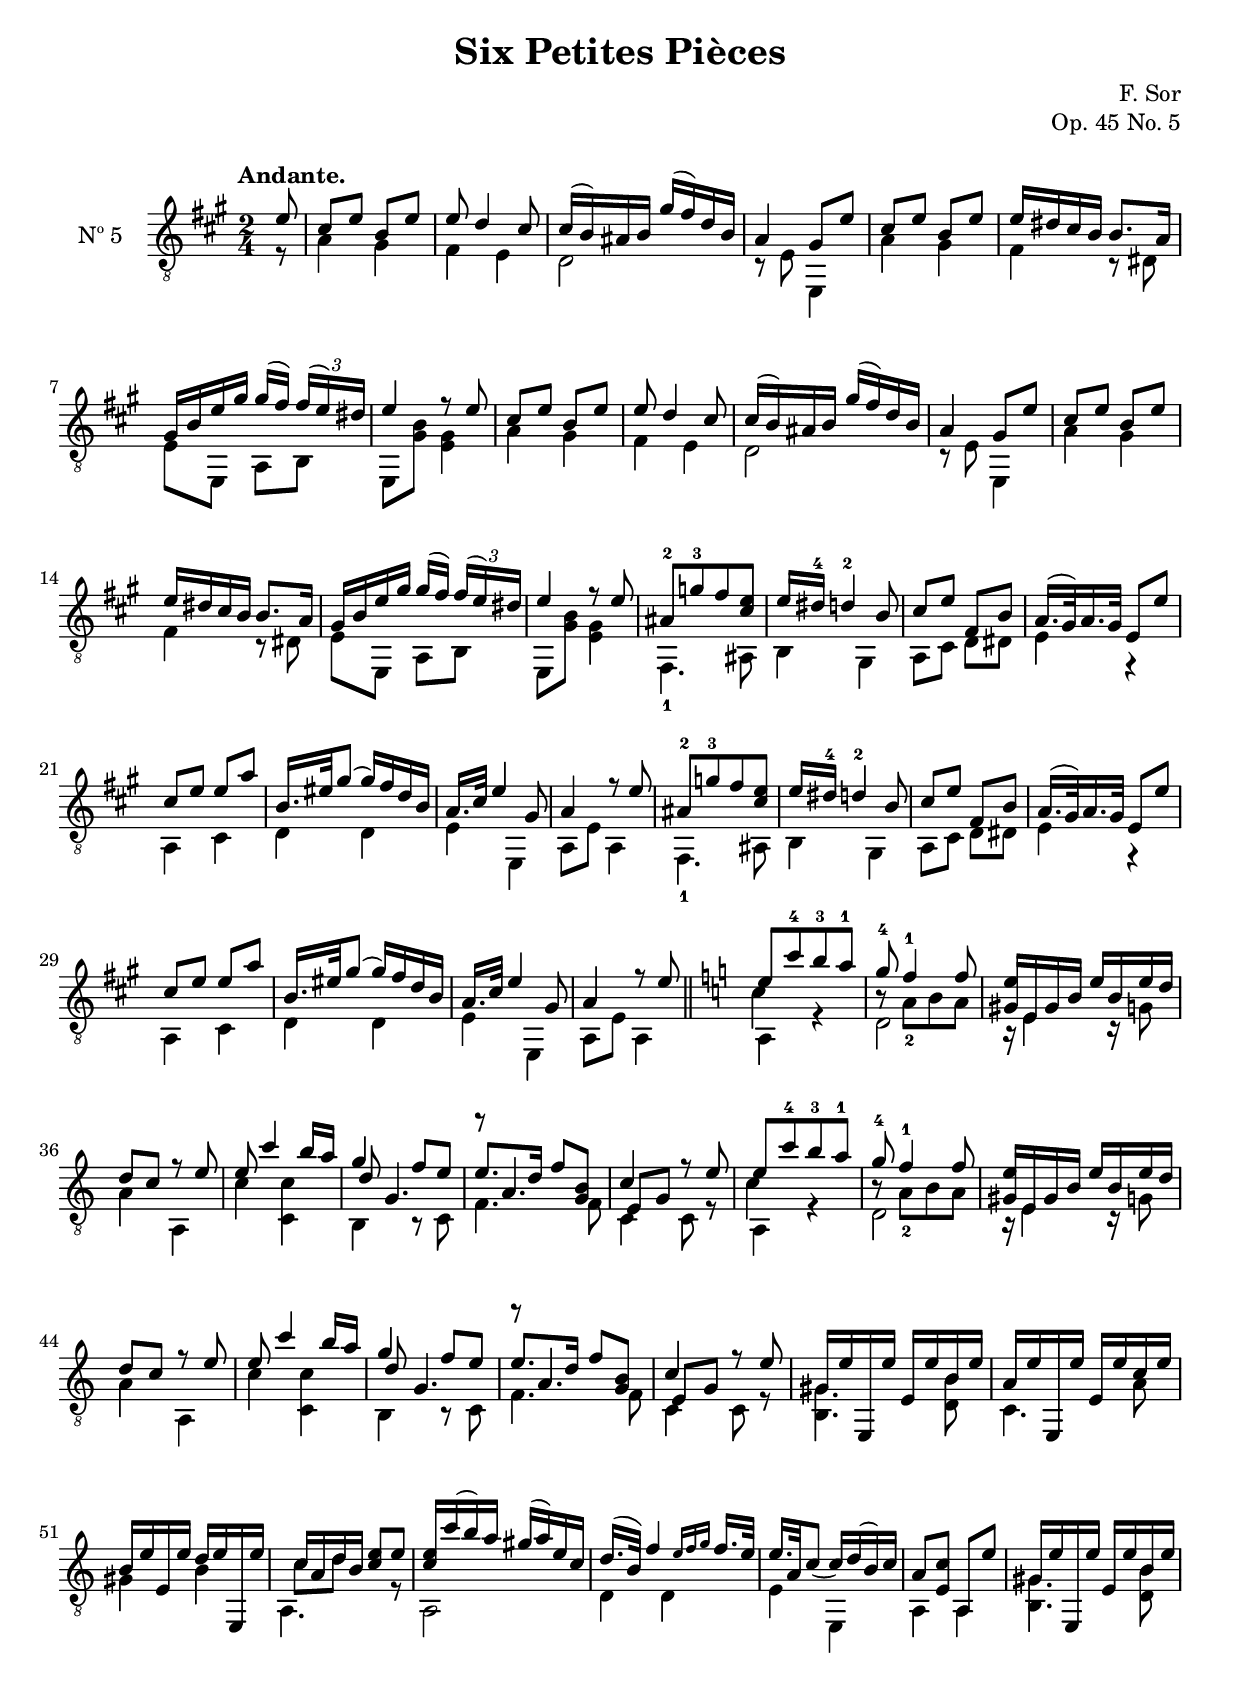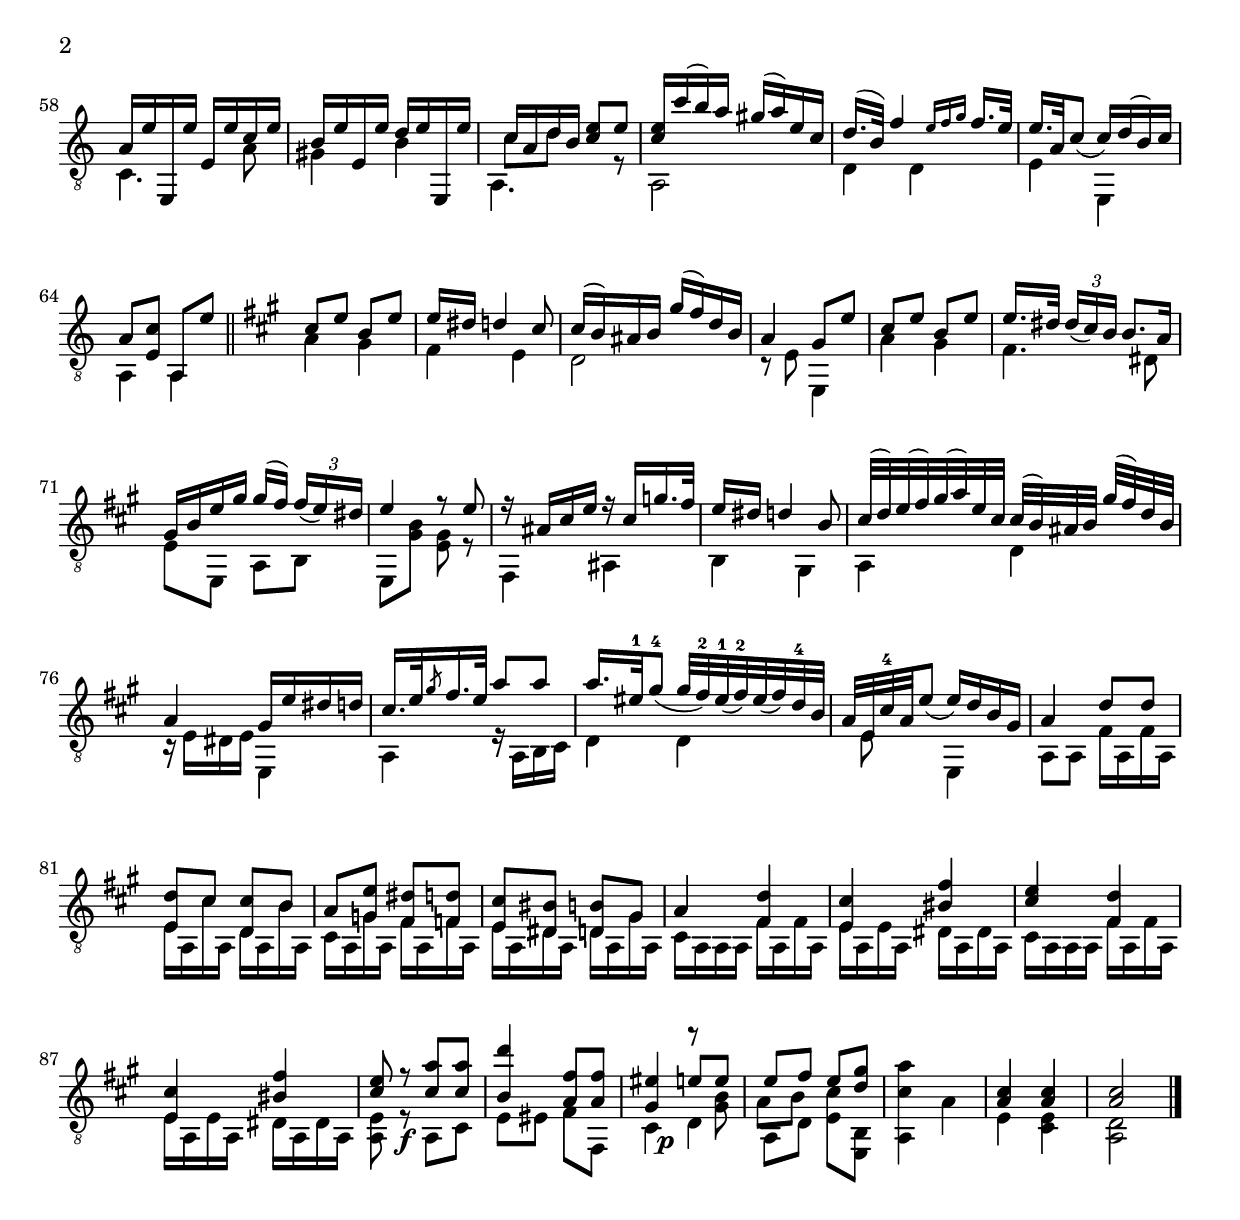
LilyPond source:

\version "2.19.35"

\header {
  title = "Six Petites Pièces"
  composer = "F. Sor"
  opus = "Op. 45 No. 5"
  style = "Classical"
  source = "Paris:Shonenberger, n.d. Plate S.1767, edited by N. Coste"
  date = "c.1835"
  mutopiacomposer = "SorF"
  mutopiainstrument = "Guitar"
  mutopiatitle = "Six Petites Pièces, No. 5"
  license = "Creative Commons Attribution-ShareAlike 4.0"
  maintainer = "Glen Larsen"
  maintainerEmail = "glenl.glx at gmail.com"
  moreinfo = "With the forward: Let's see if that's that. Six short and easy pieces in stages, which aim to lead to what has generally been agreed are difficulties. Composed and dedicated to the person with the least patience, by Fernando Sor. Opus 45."
}

\paper {
  % add space between composer/opus markup and first staff
  markup-system-spacing #'padding = #3
  % add a little space between composer and opus
  markup-markup-spacing #'padding = #1.2
  top-margin = #8
  bottom-margin = #12
%  system-count = #8
}
\layout {
  \context {
    \Voice
    \override Fingering.add-stem-support = ##t
  }     
}

mbreak = {} % { \break }
global = {
  \time 2/4
  \key a \major
}
fdown = {
  \set fingeringOrientations = #'(down)
}

u_motif_a = \relative {
  cis'8 e b e |
  e8 d4 cis8 |
  cis16( b) ais b gis'( fis) d b |
  a4 gis8 e' |
  cis8 e b e |
  e16 dis cis b b8. a16 |
  gis16 b e gis gis( fis) \tuplet 3/2 { fis16[( e) dis] } |
  e4 r8 e |
}
u_motif_b = \relative {
  <ais-2>8[ <g'-3> fis <cis e>8] |
  e16 <dis-4> <d-2>4 b8 |
  cis8 e fis, b |
  a16.( gis32) a16. gis32 e8 e' |
  cis8 e e a |
  b,16. eis32 gis8( gis16) fis d b |
  a16. cis32 e4 gis,8 |
  a4 r8 e' |
}
u_motif_c = \relative {
  e'8[ <c'-4> <b-3> <a-1>8] |
  <g-4>8 <f-1>4 f8 |
  <gis, e'>16 e gis b e b e d |
  d8 c r e |
  e8 c'4 b16 a |
  g4 f8 e |
  e8. d16 f8 <g, b> |
  c4 r8 e |
}
u_motif_d = \relative {         % 49
  gis16 e' e,, e'' e, e' b e |
  a,16 e' e,, e'' e, e' c e |
  b16 e e, e' d e e,, e'' |
  c16a d b <c e>8 e |
  <c e>16 c'( b) a gis( a) e c |
  d16.( b32) f'4 \grace{e16 f g} f16. e32 |
  e16. a,32 c8_( c16) d( b) c |
  a8 <e c'> a,8 e'' |
}

upperVoice = \relative c {
  \voiceOne
  \set fingeringOrientations = #'(up)

  \partial 8 {e'8} |
  \repeat unfold 2 { \u_motif_a }
  \repeat unfold 2 { \u_motif_b }
  \bar "||"
  \key c \major
  \repeat unfold 2 { \u_motif_c }
  \repeat unfold 2 { \u_motif_d }

  \bar "||"
  \key a\major
  cis8 e b e |
  e16 dis d4 cis8 |
  cis16( b) ais b gis'( fis) d b |
  a4 gis8 e' |
  cis8 e b e |
  e16. dis32 \tuplet 3/2 { dis16[_( cis) b]} b8. a16 |
  gis16 b e gis gis[( fis)] \tuplet 3/2 {fis16[_( e) dis]} |
  e4 r8 e |
  r16 ais, cis e r cis g'16. fis32 |
  e16 dis d4 b8 |
  cis32[( d) e( fis) gis( a) e cis] cis[( b) ais b] gis'[( fis) d b] |
  a4 gis16 e' dis d |
  cis16. e32 \slashedGrace{gis8} fis16. e32 a8 a |
  a16. <eis-1>32 <gis-4>8_( gis32 <fis-2>) <eis-1>_( <fis-2>) eis_( fis) <d-4> b |
  a32 e <cis'-4> a e'8_( e16) d b gis |
  a4 d8 d |
  <e, d'>8 cis' <d, cis'> b' |
  a8 <g e'> <fis dis'> <f d'> |
  <e cis'>8 <dis bis'> <d b'> gis |
  a4 <fis d'> |
  <e cis'>4 <bis' fis'> |
  <cis e>4 <fis, d'> |
  <e cis'>4 <bis' fis'> |

  <cis e>8 r <cis a'> q |
  <b d'>4 <a fis'>8 q |
  <gis eis'>4 e'8 e |
  e8 fis e <d gis> |
  s2 |
  <a cis>4 q |
  q2

  \bar "|."
}

l_motif_a = \relative {
  a4 gis |
  fis4 e |
  d2 |
  r8 e e,4 |
  a'4 gis |
  fis4 r8 dis |
  e8 e, a b |
  e,8 <gis' b> <e gis>4 |
}
l_motif_b = \relative {
  <fis,-1>4. ais8 |
  b4 gis |
  a8 cis d dis |
  e4 r |
  a,4 cis |
  d4 d |
  e4 e, |
  a8 e' a,4 |
}
l_motif_c = \relative {
  << {\voiceTwo a,4 r} \\ {\voiceThree\stemDown c'4 s} >> |
  << {\voiceTwo d,2} \\ {\voiceThree\stemDown\fdown b'8\rest <a-2>8[ b a]} >> |
  r16 e4 r16 g8 |
  a4 a, |
  c'4 <c, c'> |
  << {\voiceTwo b4 r8 c } \\ {\voiceThree d'8 g,4. } >> |
  << {\voiceTwo f4. f8 } \\ {\voiceThree r8 a4. } >> |
  << {\voiceTwo c,4 c8 r } \\ {\voiceThree e8 g s4} >> |
}
l_motif_d = \relative {         %49
  <b, gis'>4. <d b'>8 |
  c4. a'8 |
  gis4 b |
  << {\voiceTwo\shiftOnn a,4. r8} \\
     {\voiceThree\stemDown c'8 d s4 } >> |
  a,2 |
  d4 d |
  e4 e, |
  a4 a |
}

lowerVoice = \relative c {
  \voiceTwo
  \set fingeringOrientations = #'(down)
  \partial 8 {r8} |
  \repeat unfold 2 { \l_motif_a }
  \repeat unfold 2 { \l_motif_b }
  \repeat unfold 2 { \l_motif_c }
  \repeat unfold 2 { \l_motif_d }

  a'4 gis |
  fis4 e |
  d2 |
  r8 e e,4 |
  a'4 gis |
  fis 4. dis8 |

  e8 e, a b |
  e,8 <gis' b> <e gis> r |
  fis,4 ais4 |
  b4 gis4 |
  a4 d |

  r16 e dis e e,4 |
  a4 r16 a b cis |
  d4 d |
  s32 e8 s32 s16 e,4 |

  a8 a fis'16 a, fis' a, |
  e'16 a, cis' a, d a b' a, |
  cis16 a g' a, fis' a, f' a, |
  e'16 a, dis a d a gis' a, |

  cis16 a a a fis' a, fis' a, |
  e'16 a, e' a, dis a dis a |
  cis16 a a a fis' a, fis' a, |
  e'16 a, e' a, dis a dis a |

  <a e'>8 r\f a cis |
  e8 eis fis fis, |
  << {\voiceTwo cis'4 d} \\ {\voiceThree\stemDown s8 s8\p r <gis b>} >> |
  << {\voiceTwo a,8 d <e cis'> <e, b'>} \\ {\voiceThree\stemDown a'8 b s4} >>
  <a, cis' a'>4 a' |
  e4 <cis e> |
  <a d>2
}

\score {
  <<
    \new Staff = "Guitar" \with {
      midiInstrument = #"acoustic guitar (nylon)"
      instrumentName = #"Nº 5"
      \mergeDifferentlyDottedOn
      \mergeDifferentlyHeadedOn
%      \override StringNumber #'stencil = ##f
    } <<
      \global
      \clef "treble_8"
      \tempo "Andante."
      \context Voice = "upperVoice" \upperVoice
      \context Voice = "lowerVoice" \lowerVoice
    >>
%{
    % tabs are not completely developed
    \new TabStaff = "Guitar tabs" \with {
      restrainOpenStrings = ##t
    } <<
      \clef "moderntab"
      \global
      \context TabVoice = "upperVoice" \upperVoice
      \context TabVoice = "lowerVoice" \lowerVoice
    >>
%}
  >>
  \layout {}
  \midi {
    \context { \TabStaff \remove "Staff_performer" }
    \tempo 4 = 74
  }
}
